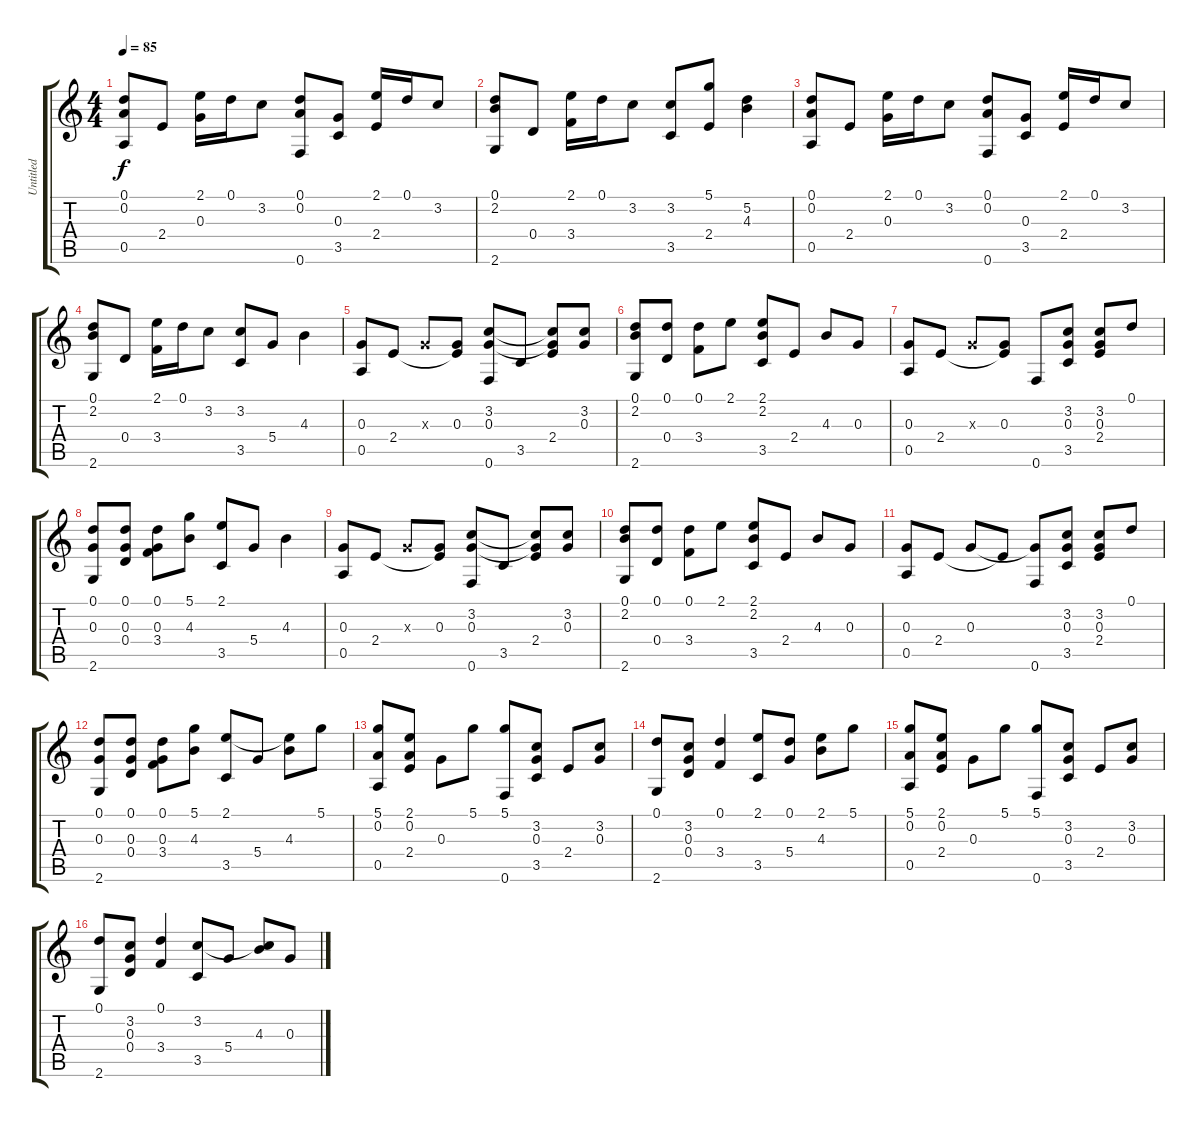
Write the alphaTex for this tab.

\track ("Untitled" "Untitled") {instrument acousticguitarnylon}
\staff {score tabs}
\tuning (D4 A3 G3 D3 A2 F2) {hide}
\ts (4 4)
\tempo 85
\clef g2
\ks c
(0.1 0.2 0.5).8{dy f} 2.4.8 (2.1 0.3).16 0.1.16 3.2.8 (0.1 0.2 0.6).8 (0.3 3.5).8 (2.1 2.4).16 0.1.16 3.2.8 |
(0.1 2.2 2.6).8 0.4.8 (2.1 3.4).16 0.1.16 3.2.8 (3.2 3.5).8 (5.1 2.4).8 (5.2 4.3).4 |
(0.1 0.2 0.5).8 2.4.8 (2.1 0.3).16 0.1.16 3.2.8 (0.1 0.2 0.6).8 (0.3 3.5).8 (2.1 2.4).16 0.1.16 3.2.8 |
(0.1 2.2 2.6).8 0.4.8 (2.1 3.4).16 0.1.16 3.2.8 (3.2 3.5).8 5.4.8 4.3.4 |
(0.3 0.5).8 2.4.8 0.3{x}.8 (0.3 2.4{t}).8 (3.2 0.3 0.6).8 3.5.8 (3.2{t} 0.3{t} 2.4).8 (3.2 0.3).8 |
(0.1 2.2 2.6).8 (0.1 0.4).8 (0.1 3.4).8 2.1.8 (2.1 2.2 3.5).8 2.4.8 4.3.8 0.3.8 |
(0.3 0.5).8 2.4.8 0.3{x}.8 (0.3 2.4{t}).8 0.6.8 (3.2 0.3 3.5).8 (3.2 0.3 2.4).8 0.1.8 |
(0.1 0.3 2.6).8 (0.1 0.3 0.4).8 (0.1 0.3 3.4).8 (5.1 4.3).8 (2.1 3.5).8 5.4.8 4.3.4 |
(0.3 0.5).8 2.4.8 0.3{x}.8 (0.3 2.4{t}).8 (3.2 0.3 0.6).8 3.5.8 (3.2{t} 0.3{t} 2.4).8 (3.2 0.3).8 |
(0.1 2.2 2.6).8 (0.1 0.4).8 (0.1 3.4).8 2.1.8 (2.1 2.2 3.5).8 2.4.8 4.3.8 0.3.8 |
(0.3 0.5).8 2.4.8 0.3.8 2.4{t}.8 (0.3{t} 0.6).8 (3.2 0.3 3.5).8 (3.2 0.3 2.4).8 0.1.8 |
(0.1 0.3 2.6).8 (0.1 0.3 0.4).8 (0.1 0.3 3.4).8 (5.1 4.3).8 (2.1 3.5).8 5.4.8 (2.1{t} 4.3).8 5.1.8 |
(5.1 0.2 0.5).8 (2.1 0.2 2.4).8 0.3.8 5.1.8 (5.1 0.6).8 (3.2 0.3 3.5).8 2.4.8 (3.2 0.3).8 |
(0.1 2.6).8 (3.2 0.3 0.4).8 (0.1 3.4).4 (2.1 3.5).8 (0.1 5.4).8 (2.1 4.3).8 5.1.8 |
(5.1 0.2 0.5).8 (2.1 0.2 2.4).8 0.3.8 5.1.8 (5.1 0.6).8 (3.2 0.3 3.5).8 2.4.8 (3.2 0.3).8 |
(0.1 2.6).8 (3.2 0.3 0.4).8 (0.1 3.4).4 (3.2 3.5).8 5.4.8 (3.2{t} 4.3).8 0.3.8
